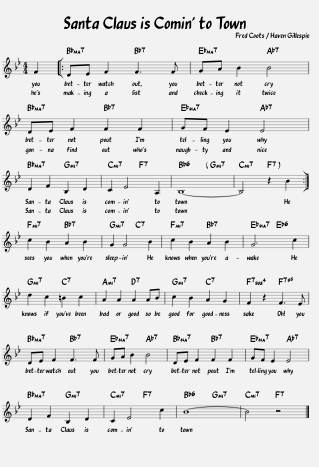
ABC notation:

X:1
L:1/8
M:4/4
I:linebreak $
K:Bb
V:1 treble
V:1
 F2 |: DE F2 F3 F | GA B2 B4 |$ DE F2 F2 F2 | GF E2 E4 |$ %5
 D2 F2 B,2 D2 | C2 E4 A,2 | B,8- | B,4 z2 B2 :|$ c2 B2 A2 B2 | %10
 G2 G4 B2 | c2 B2 A2 B2 | G6 c2 |$ d2 c2 =B2 c2 | A2 A2 A2 AB | %15
 c2 B2 A2 G2 | F2 z2 F3 E |$ DE F2 F3 F | GA B2 B4 | DE F2 F2 F2 | %20
 GF E2 E4 |$ D2 F2 B,2 D2 | C2 E4 c2 | B8- | B4 z4 |] %25
